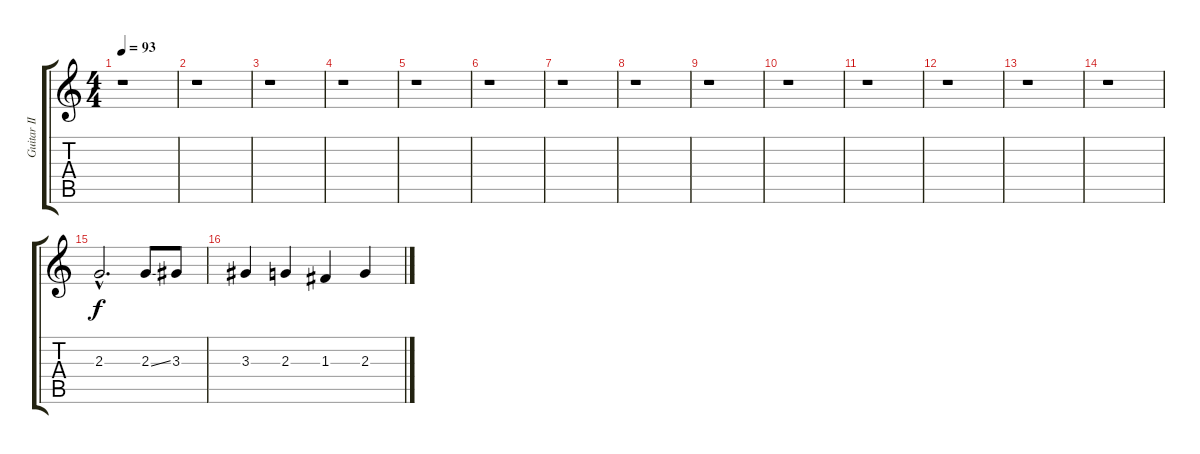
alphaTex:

\track ("Guitar II" "Guitar II") {instrument distortionguitar}
\staff {score tabs}
\tuning (D4 A3 F3 C3 G2 D2) {hide}
\ts (4 4)
\tempo 93
\clef g2
\ks c
r.1{dy f} |
r.1 |
r.1 |
r.1 |
r.1 |
r.1 |
r.1 |
r.1 |
r.1 |
r.1 |
r.1 |
r.1 |
r.1 |
r.1 |
2.3{hac}.2{d} 2.3{ss}.8 3.3.8 |
3.3.4 2.3.4 1.3.4 2.3.4
